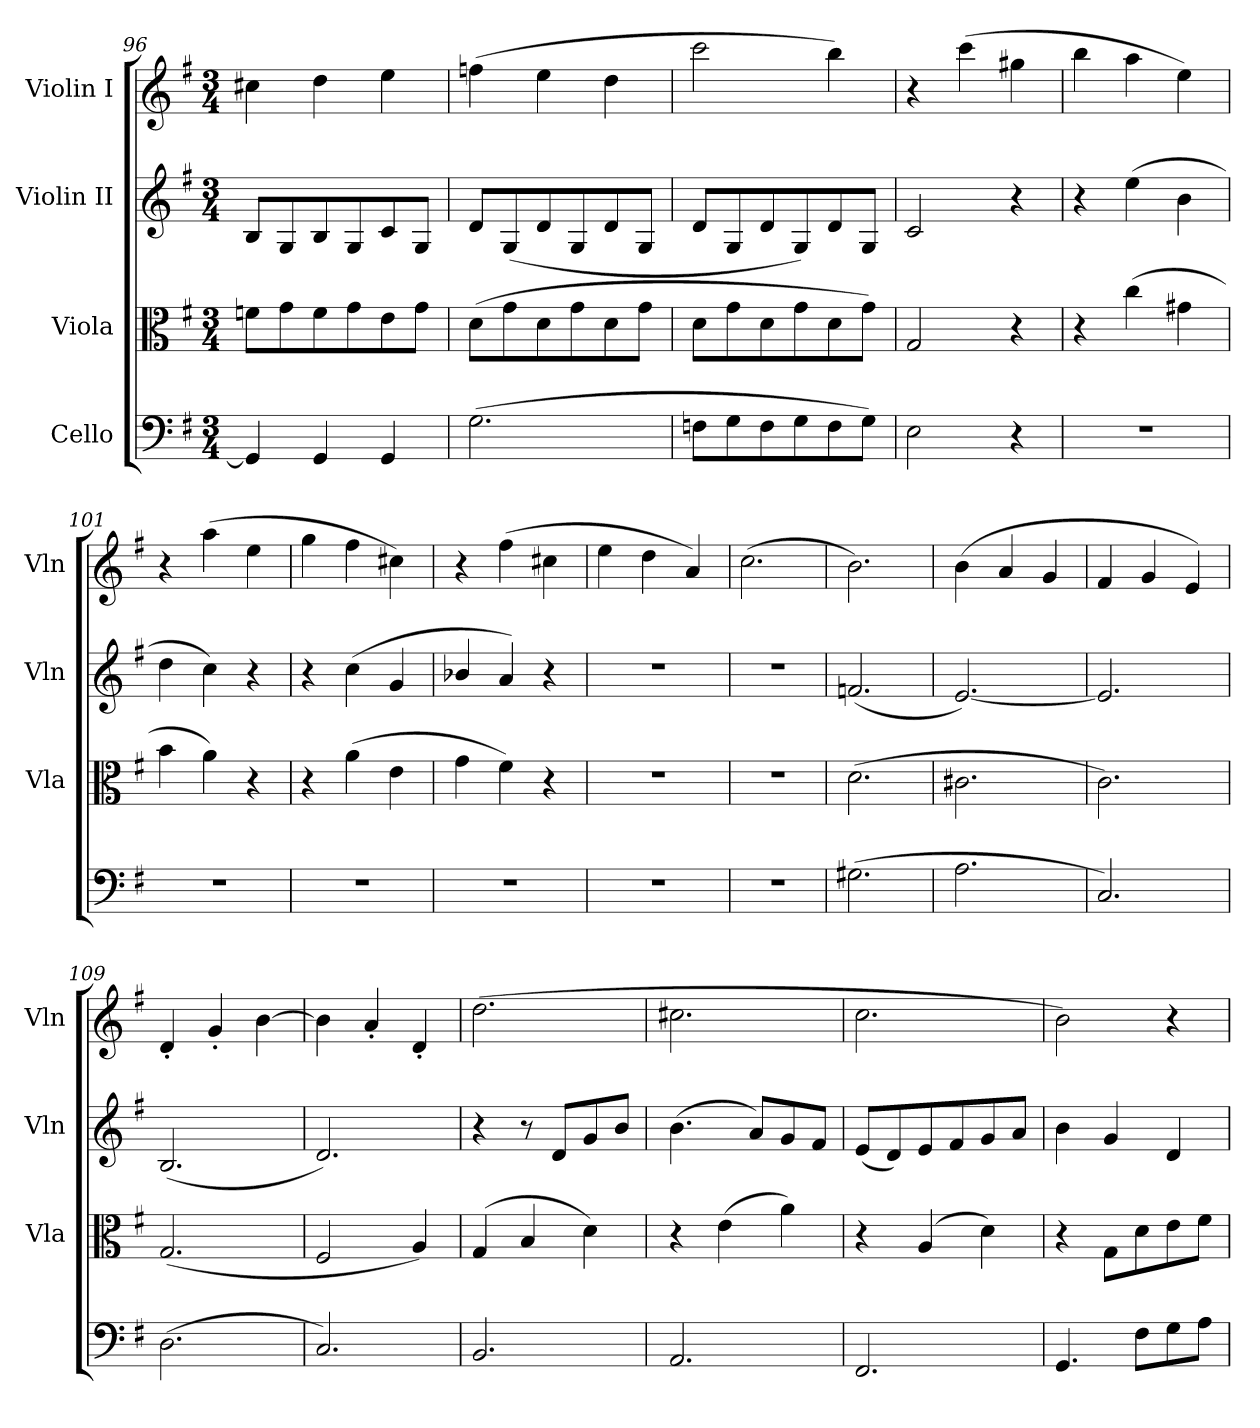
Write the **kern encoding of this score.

**kern	**kern	**kern	**kern
*part4	*part3	*part2	*part1
*staff4	*staff3	*staff2	*staff1
*I"Cello	*I"Viola	*I"Violin II	*I"Violin I
*	*I'Vla	*I'Vln	*I'Vln
*clefF4	*clefC3	*clefG2	*clefG2
*k[f#]	*k[f#]	*k[f#]	*k[f#]
*M3/4	*M3/4	*M3/4	*M3/4
=96	=96	=96	=96
4GG/]	8fn\L	8B/L	4cc#X\
.	8g\	8G/	.
4GG/	8f\	8B/	4dd\
.	8g\	8G/	.
4GG/	8e\	8c/	4ee\
.	8g\J	8G/J	.
!!LO:LB:g=z
=97	=97	=97	=97
(>2.G\	(>8d\L	8d/L	(>4ffn\
.	8g\	(>8G/	.
.	8d\	8d/	4ee\
.	8g\	8G/	.
.	8d\	8d/	4dd\
.	8g\J	8G/J	.
=98	=98	=98	=98
8Fn\L	8d\L	8d/L	2ccc\
8G\	8g\	8G/	.
8F\	8d\	8d/	.
8G\	8g\	8G/)	.
8F\	8d\	8d/	4bb\)
8G\J)	8g\J)	8G/J	.
=99	=99	=99	=99
2E\	2G/	2c/	4r
.	.	.	(>4ccc\
4r	4r	4r	4gg#X\
=100	=100	=100	=100
2.r	4r	4r	4bb\
.	(>4cc\	(>4ee\	4aa\
.	4g#X\	4b\	4ee\)
=101	=101	=101	=101
2.r	4b\	4dd\	4r
.	4a\)	4cc\)	(>4aa\
.	4r	4r	4ee\
=102	=102	=102	=102
2.r	4r	4r	4gg\
.	(>4a\	(>4cc\	4ff#\
.	4e\	4g/	4cc#X\)
=103	=103	=103	=103
2.r	4g\	4b-X/	4r
.	4f#\)	4a/)	(>4ff#\
.	4r	4r	4cc#X\
=104	=104	=104	=104
2.r	2.r	2.r	4ee\
.	.	.	4dd\
.	.	.	4a/)
=105	=105	=105	=105
2.r	2.r	2.r	(>2.cc\
=106	=106	=106	=106
(>2.G#X\	(>2.d\	(<2.fn/	2.b\)
=107	=107	=107	=107
2.A\	2.c#X\	[2.e/)	(>4b\
.	.	.	4a/
.	.	.	4g/
=108	=108	=108	=108
2.C/)	2.c\)	2.e/]	4f#/
.	.	.	4g/
.	.	.	4e/)
=109	=109	=109	=109
(>2.D\	(>2.G/	(<2.B/	4d'/
.	.	.	4g'/
.	.	.	[4b\
=110	=110	=110	=110
2.C/)	2F#/	2.d/)	4b\]
.	.	.	4a'/
.	4A/)	.	4d'/
=111	=111	=111	=111
2.BB/	(>4G/	4r	(>2.dd\
.	4B/	8r	.
.	.	8d/L	.
.	4d\)	8g/	.
.	.	8b/J	.
=112	=112	=112	=112
2.AA/	4r	(>4.b\	2.cc#X\
.	(>4e\	.	.
.	.	8a/L)	.
.	4a\)	8g/	.
.	.	8f#/J	.
=113	=113	=113	=113
2.FF#/	4r	(<8e/L	2.cc\
.	.	8d/)	.
.	(>4A/	8e/	.
.	.	8f#/	.
.	4d\)	8g/	.
.	.	8a/J	.
=114	=114	=114	=114
4.GG/	4r	4b\	2b\)
.	8G\L	4g/	.
8F#\L	8d\	.	.
8G\	8e\	4d/	4r
8A\J	8f#\J	.	.
=	=	=	=
*-	*-	*-	*-
